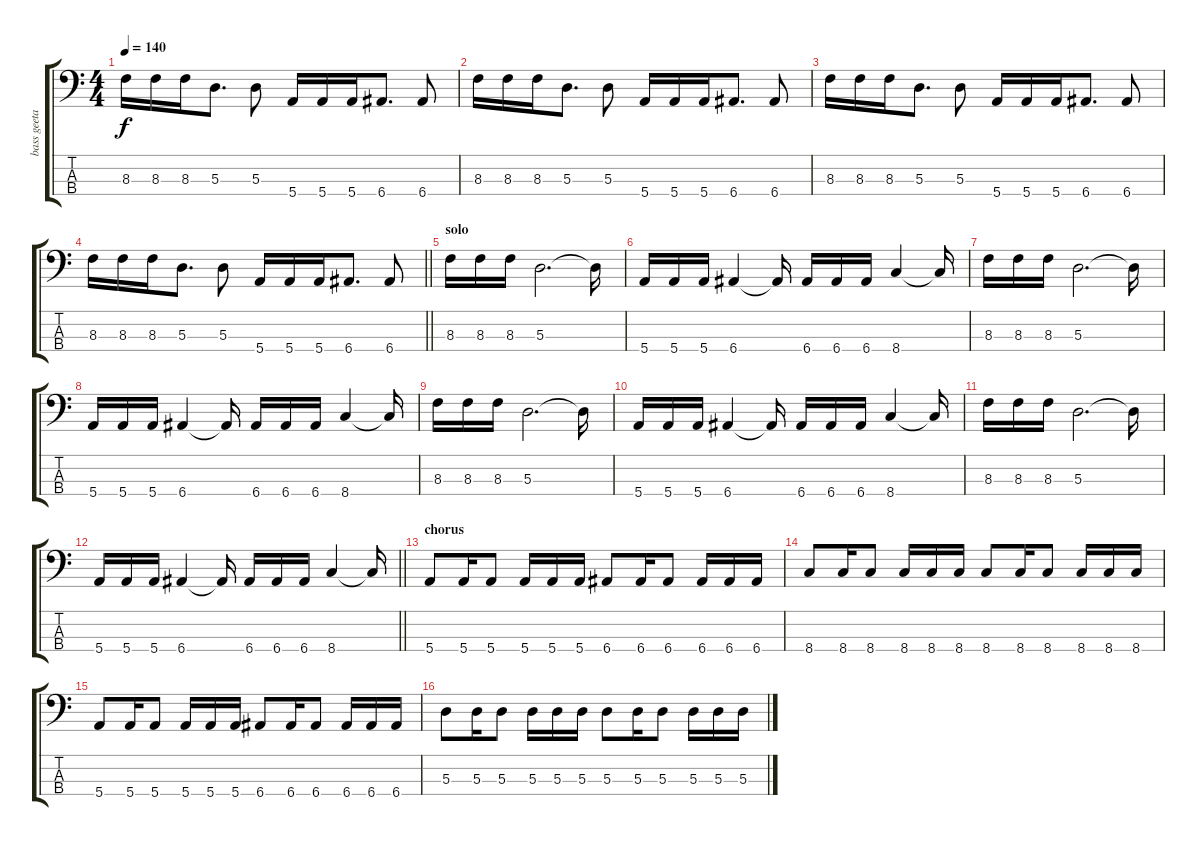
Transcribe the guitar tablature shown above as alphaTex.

\track ("bass geetar" "bass geeta") {instrument electricbasspick}
\staff {score tabs}
\tuning (G2 D2 A1 E1) {hide}
\ts (4 4)
\tempo 140
\clef f4
\ks c
8.3.16{dy f} 8.3.16 8.3.16 5.3.8{d} 5.3.8 5.4.16 5.4.16 5.4.16 6.4.8{d} 6.4.8 |
8.3.16 8.3.16 8.3.16 5.3.8{d} 5.3.8 5.4.16 5.4.16 5.4.16 6.4.8{d} 6.4.8 |
8.3.16 8.3.16 8.3.16 5.3.8{d} 5.3.8 5.4.16 5.4.16 5.4.16 6.4.8{d} 6.4.8 |
\barLineRight lightlight
8.3.16 8.3.16 8.3.16 5.3.8{d} 5.3.8 5.4.16 5.4.16 5.4.16 6.4.8{d} 6.4.8 |
\section ("" "solo")
8.3.16 8.3.16 8.3.16 5.3.2{d} 5.3{t}.16 |
5.4.16 5.4.16 5.4.16 6.4.4 6.4{t}.16 6.4.16 6.4.16 6.4.16 8.4.4 8.4{t}.16 |
8.3.16 8.3.16 8.3.16 5.3.2{d} 5.3{t}.16 |
5.4.16 5.4.16 5.4.16 6.4.4 6.4{t}.16 6.4.16 6.4.16 6.4.16 8.4.4 8.4{t}.16 |
8.3.16 8.3.16 8.3.16 5.3.2{d} 5.3{t}.16 |
5.4.16 5.4.16 5.4.16 6.4.4 6.4{t}.16 6.4.16 6.4.16 6.4.16 8.4.4 8.4{t}.16 |
8.3.16 8.3.16 8.3.16 5.3.2{d} 5.3{t}.16 |
\barLineRight lightlight
5.4.16 5.4.16 5.4.16 6.4.4 6.4{t}.16 6.4.16 6.4.16 6.4.16 8.4.4 8.4{t}.16 |
\section ("" "chorus")
5.4.8 5.4.16 5.4.8 5.4.16 5.4.16 5.4.16 6.4.8 6.4.16 6.4.8 6.4.16 6.4.16 6.4.16 |
8.4.8 8.4.16 8.4.8 8.4.16 8.4.16 8.4.16 8.4.8 8.4.16 8.4.8 8.4.16 8.4.16 8.4.16 |
5.4.8 5.4.16 5.4.8 5.4.16 5.4.16 5.4.16 6.4.8 6.4.16 6.4.8 6.4.16 6.4.16 6.4.16 |
5.3.8 5.3.16 5.3.8 5.3.16 5.3.16 5.3.16 5.3.8 5.3.16 5.3.8 5.3.16 5.3.16 5.3.16
